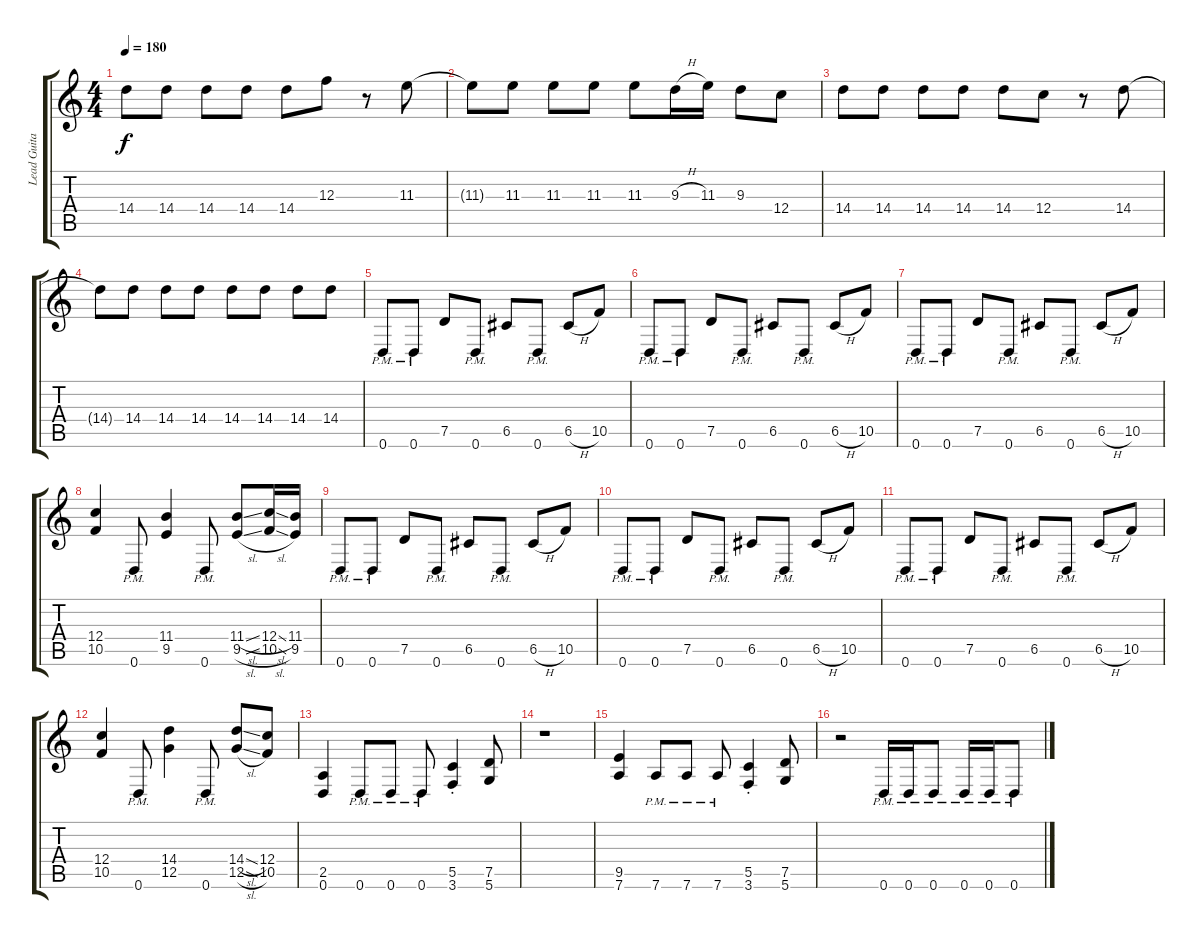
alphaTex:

\track ("Lead Guitar" "Lead Guita") {instrument distortionguitar}
\staff {score tabs}
\tuning (D4 A3 F3 C3 G2 D2) {hide}
\ts (4 4)
\tempo 180
\clef g2
\ks c
14.4.8{dy f} 14.4.8 14.4.8 14.4.8 14.4.8 12.3.8 r.8 11.3.8 |
11.3{t}.8 11.3.8 11.3.8 11.3.8 11.3.8 9.3{h}.16 11.3.16 9.3.8 12.4.8 |
14.4.8 14.4.8 14.4.8 14.4.8 14.4.8 12.4.8 r.8 14.4.8 |
14.4{t}.8 14.4.8 14.4.8 14.4.8 14.4.8 14.4.8 14.4.8 14.4.8 |
0.6{pm}.8 0.6{pm}.8 7.5.8 0.6{pm}.8 6.5.8 0.6{pm}.8 6.5{h}.8 10.5.8 |
0.6{pm}.8 0.6{pm}.8 7.5.8 0.6{pm}.8 6.5.8 0.6{pm}.8 6.5{h}.8 10.5.8 |
0.6{pm}.8 0.6{pm}.8 7.5.8 0.6{pm}.8 6.5.8 0.6{pm}.8 6.5{h}.8 10.5.8 |
(12.4 10.5).4 0.6{pm}.8 (11.4 9.5).4 0.6{pm}.8 (11.4{sl} 9.5{sl}).8 (12.4{sl} 10.5{sl}).16 (11.4 9.5).16 |
0.6{pm}.8 0.6{pm}.8 7.5.8 0.6{pm}.8 6.5.8 0.6{pm}.8 6.5{h}.8 10.5.8 |
0.6{pm}.8 0.6{pm}.8 7.5.8 0.6{pm}.8 6.5.8 0.6{pm}.8 6.5{h}.8 10.5.8 |
0.6{pm}.8 0.6{pm}.8 7.5.8 0.6{pm}.8 6.5.8 0.6{pm}.8 6.5{h}.8 10.5.8 |
(12.4 10.5).4 0.6{pm}.8 (14.4 12.5).4 0.6{pm}.8 (14.4{sl} 12.5{sl}).8 (12.4 10.5).8 |
(2.5 0.6).4 0.6{pm}.8 0.6{pm}.8 0.6{pm}.8 (5.5{st} 3.6{st}).4 (7.5 5.6).8 |
r.1 |
(9.5 7.6).4 7.6{pm}.8 7.6{pm}.8 7.6{pm}.8 (5.5{st} 3.6{st}).4 (7.5 5.6).8 |
r.2 0.6{pm}.16 0.6{pm}.16 0.6{pm}.8 0.6{pm}.16 0.6{pm}.16 0.6{pm}.8
